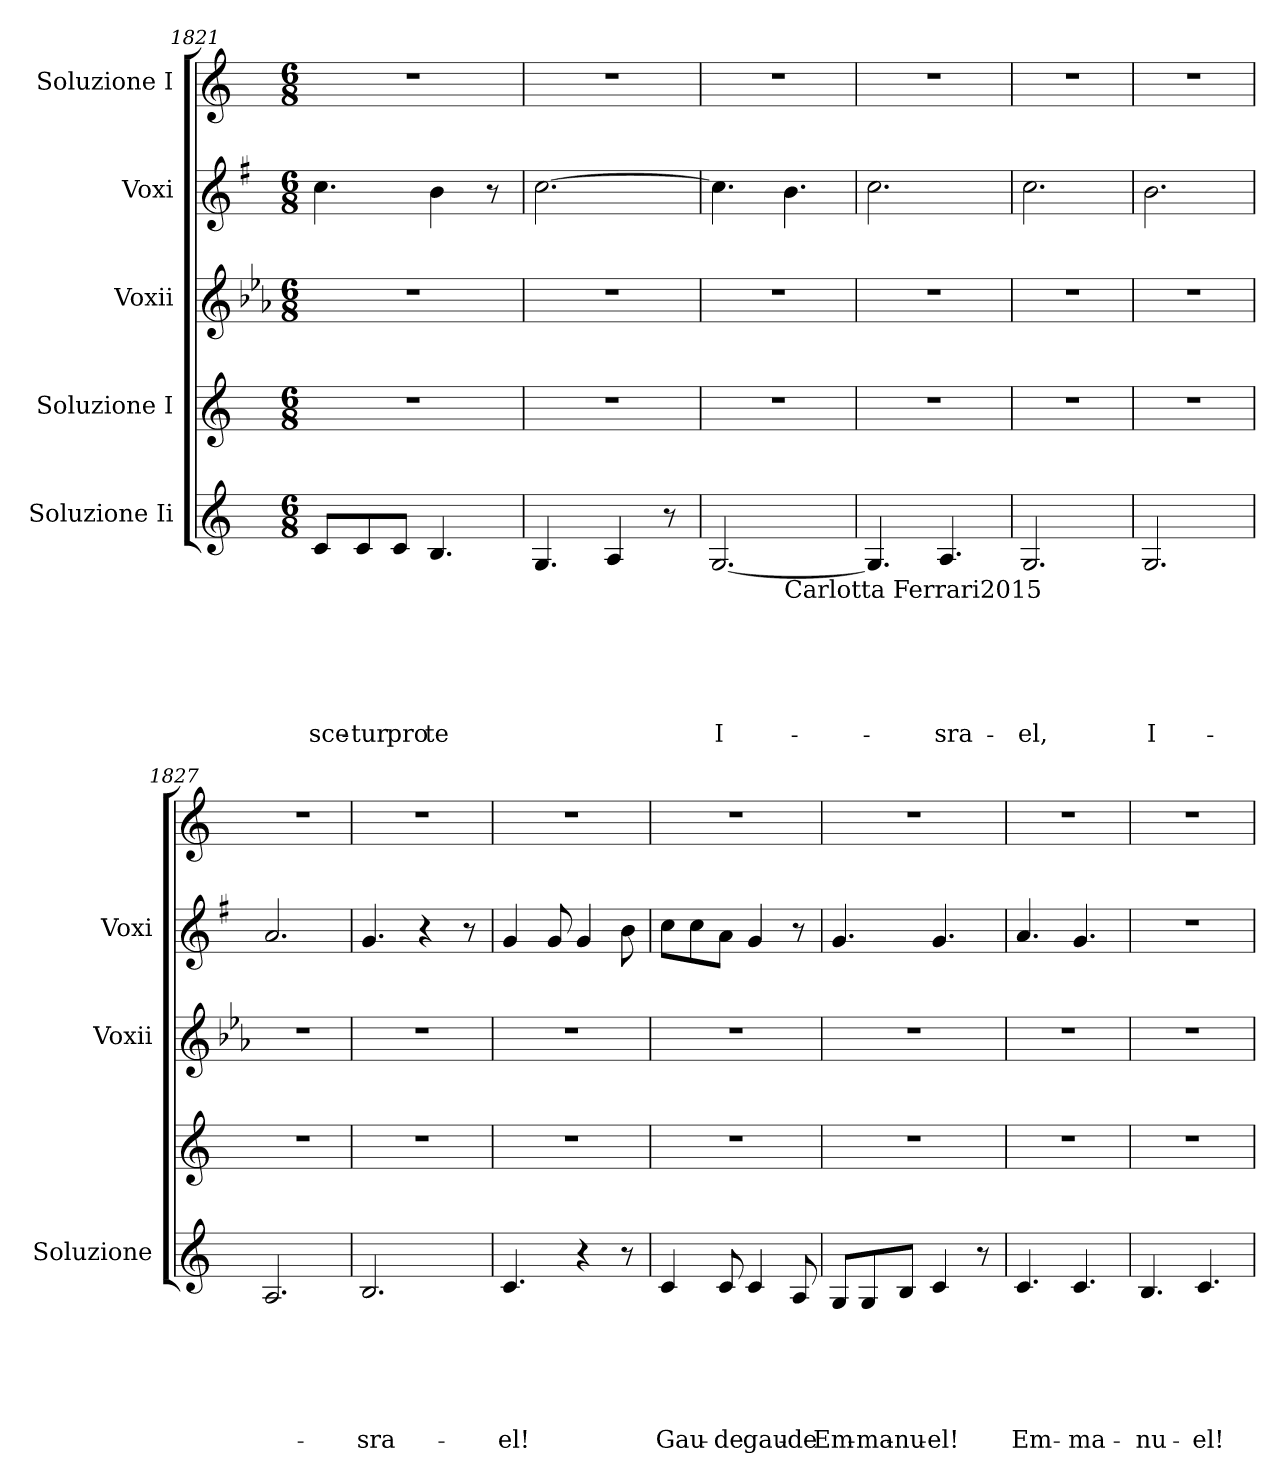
**kern	**text	**text	**text	**text	**text	**text	**kern	**kern	**kern	**kern
*part5	*part5	*part5	*part5	*part5	*part5	*part5	*part4	*part3	*part2	*part1
*staff5	*staff5	*staff5	*staff5	*staff5	*staff5	*staff5	*staff4	*staff3	*staff2	*staff1
*I"Soluzione Ii	*	*	*	*	*	*	*I"Soluzione I	*I"Voxii	*I"Voxi	*I"Soluzione I
*I'Soluzione	*	*	*	*	*	*	*	*I'Voxii	*I'Voxi	*
*clefG2	*	*	*	*	*	*	*clefG2	*clefG2	*clefG2	*clefG2
*k[]	*	*	*	*	*	*	*k[]	*k[b-e-a-]	*k[f#]	*k[]
*C:	*	*	*	*	*	*	*C:	*E-:	*G:	*C:
*M6/8	*	*	*	*	*	*	*M6/8	*M6/8	*M6/8	*M6/8
=1821	=1821	=1821	=1821	=1821	=1821	=1821	=1821	=1821	=1821	=1821
!	!	!	!	!	!	!LO:LY:b	!	!	!	!
8c/L	.	.	.	.	.	-sce-	2.r	2.r	4.cc\	2.r
!	!	!	!	!	!	!LO:LY:b	!	!	!	!
8c/	.	.	.	.	.	-tur	.	.	.	.
!	!	!	!	!	!	!LO:LY:b	!	!	!	!
8c/J	.	.	.	.	.	pro	.	.	.	.
!	!	!	!	!	!	!LO:LY:b	!	!	!	!
4.B/	.	.	.	.	.	te	.	.	4b\	.
.	.	.	.	.	.	.	.	.	8r	.
=1822	=1822	=1822	=1822	=1822	=1822	=1822	=1822	=1822	=1822	=1822
4.G/	.	.	.	.	.	.	2.r	2.r	[>2.cc\	2.r
4A/	.	.	.	.	.	.	.	.	.	.
8r	.	.	.	.	.	.	.	.	.	.
=1823	=1823	=1823	=1823	=1823	=1823	=1823	=1823	=1823	=1823	=1823
!	!	!	!	!	!	!LO:LY:b	!	!	!	!
*^	*	*	*	*	*	*	*	*	*	*
[<2.G/	4.ryy	.	.	.	.	.	I-	2.r	2.r	4.cc\]	2.r
!	!LO:TX:b:t=Carlotta Ferrari2015	!	!	!	!	!	!	!	!	!	!
.	4.ryy	.	.	.	.	.	.	.	.	4.b\	.
*v	*v	*	*	*	*	*	*	*	*	*	*
=1824	=1824	=1824	=1824	=1824	=1824	=1824	=1824	=1824	=1824	=1824
4.G/]	.	.	.	.	.	.	2.r	2.r	2.cc\	2.r
!	!	!	!	!	!	!LO:LY:b	!	!	!	!
4.A/	.	.	.	.	.	-sra-	.	.	.	.
!!LO:LB:g=z
=1825	=1825	=1825	=1825	=1825	=1825	=1825	=1825	=1825	=1825	=1825
!	!	!	!	!	!	!LO:LY:b	!	!	!	!
2.G/	.	.	.	.	.	-el,	2.r	2.r	2.cc\	2.r
=1826	=1826	=1826	=1826	=1826	=1826	=1826	=1826	=1826	=1826	=1826
!	!	!	!	!	!	!LO:LY:b	!	!	!	!
2.G/	.	.	.	.	.	I-	2.r	2.r	2.b\	2.r
=1827	=1827	=1827	=1827	=1827	=1827	=1827	=1827	=1827	=1827	=1827
2.A/	.	.	.	.	.	.	2.r	2.r	2.a/	2.r
=1828	=1828	=1828	=1828	=1828	=1828	=1828	=1828	=1828	=1828	=1828
!	!	!	!	!	!	!LO:LY:b	!	!	!	!
2.B/	.	.	.	.	.	-sra-	2.r	2.r	4.g/	2.r
.	.	.	.	.	.	.	.	.	4r	.
.	.	.	.	.	.	.	.	.	8r	.
=1829	=1829	=1829	=1829	=1829	=1829	=1829	=1829	=1829	=1829	=1829
!	!	!	!	!	!	!LO:LY:b	!	!	!	!
4.c/	.	.	.	.	.	-el!	2.r	2.r	4g/	2.r
.	.	.	.	.	.	.	.	.	8g/	.
4r	.	.	.	.	.	.	.	.	4g/	.
8r	.	.	.	.	.	.	.	.	8b\	.
=1830	=1830	=1830	=1830	=1830	=1830	=1830	=1830	=1830	=1830	=1830
!	!	!	!	!	!	!LO:LY:b	!	!	!	!
4c/	.	.	.	.	.	Gau-	2.r	2.r	8cc\L	2.r
.	.	.	.	.	.	.	.	.	8cc\	.
!	!	!	!	!	!	!LO:LY:b	!	!	!	!
8c/	.	.	.	.	.	-de	.	.	8a\J	.
!	!	!	!	!	!	!LO:LY:b	!	!	!	!
4c/	.	.	.	.	.	gau-	.	.	4g/	.
!	!	!	!	!	!	!LO:LY:b	!	!	!	!
8A/	.	.	.	.	.	-de	.	.	8r	.
=1831	=1831	=1831	=1831	=1831	=1831	=1831	=1831	=1831	=1831	=1831
!	!	!	!	!	!	!LO:LY:b	!	!	!	!
8G/L	.	.	.	.	.	Em-	2.r	2.r	4.g/	2.r
!	!	!	!	!	!	!LO:LY:b	!	!	!	!
8G/	.	.	.	.	.	-ma-	.	.	.	.
!	!	!	!	!	!	!LO:LY:b	!	!	!	!
8B/J	.	.	.	.	.	-nu-	.	.	.	.
!	!	!	!	!	!	!LO:LY:b	!	!	!	!
4c/	.	.	.	.	.	-el!	.	.	4.g/	.
8r	.	.	.	.	.	.	.	.	.	.
!!LO:LB:g=z
=1832	=1832	=1832	=1832	=1832	=1832	=1832	=1832	=1832	=1832	=1832
!	!	!	!	!	!	!LO:LY:b	!	!	!	!
4.c/	.	.	.	.	.	Em-	2.r	2.r	4.a/	2.r
!	!	!	!	!	!	!LO:LY:b	!	!	!	!
4.c/	.	.	.	.	.	-ma-	.	.	4.g/	.
=1833	=1833	=1833	=1833	=1833	=1833	=1833	=1833	=1833	=1833	=1833
!	!	!	!	!	!	!LO:LY:b	!	!	!LO:N:vis=1	!
4.B/	.	.	.	.	.	-nu-	2.r	2.r	2.r	2.r
!	!	!	!	!	!	!LO:LY:b	!	!	!	!
4.c/	.	.	.	.	.	-el!	.	.	.	.
=	=	=	=	=	=	=	=	=	=	=
*-	*-	*-	*-	*-	*-	*-	*-	*-	*-	*-
